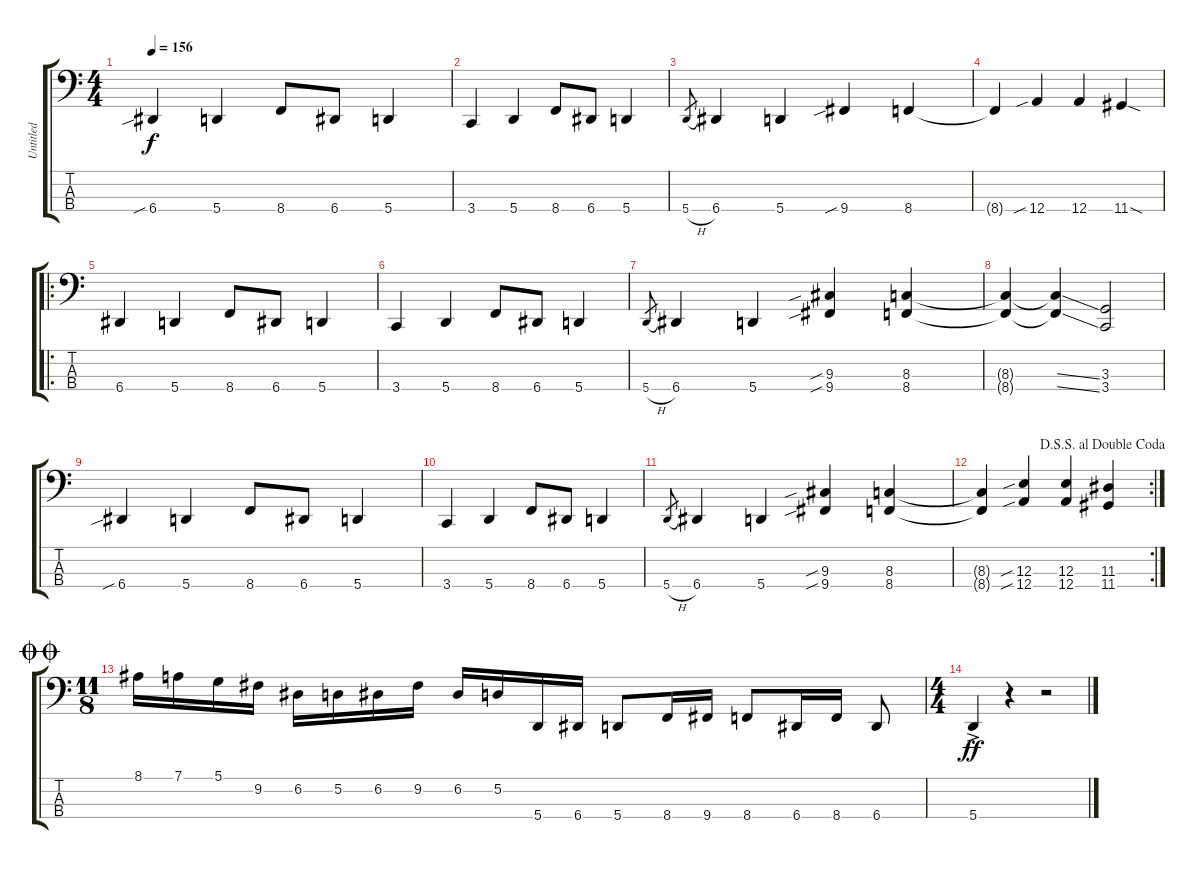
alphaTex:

\track ("Untitled" "Untitled") {instrument electricbassfinger}
\staff {score tabs}
\tuning (D2 A1 E1 A0) {hide}
\ts (4 4)
\tempo 156
\clef f4
\ks c
6.4{sib}.4{dy f} 5.4.4 8.4.8 6.4.8 5.4.4 |
3.4.4 5.4.4 8.4.8 6.4.8 5.4.4 |
5.4{h}.8{gr} 6.4.4 5.4.4 9.4{sib}.4 8.4.4 |
8.4{t}.4 12.4{sib}.4 12.4.4 11.4{sod}.4 |
\ro
6.4.4 5.4.4 8.4.8 6.4.8 5.4.4 |
3.4.4 5.4.4 8.4.8 6.4.8 5.4.4 |
5.4{h}.8{gr} 6.4.4 5.4.4 (9.3{sib} 9.4{sib}).4 (8.3 8.4).4 |
(8.3{t} 8.4{t}).4 (8.3{ss t} 8.4{ss t}).4 (3.3 3.4).2 |
6.4{sib}.4 5.4.4 8.4.8 6.4.8 5.4.4 |
3.4.4 5.4.4 8.4.8 6.4.8 5.4.4 |
5.4{h}.8{gr} 6.4.4 5.4.4 (9.3{sib} 9.4{sib}).4 (8.3 8.4).4 |
\rc 2
\jump dalsegnosegnoaldoublecoda
(8.3{t} 8.4{t}).4 (12.3{sib} 12.4{sib}).4 (12.3 12.4).4 (11.3 11.4).4 |
\ts (11 8)
\jump doublecoda
8.1.16 7.1.16 5.1.16 9.2.16 6.2.16 5.2.16 6.2.16 9.2.16 6.2.16 5.2.16 5.4.16 6.4.16 5.4.8 8.4.16 9.4.16 8.4.8 6.4.16 8.4.16 6.4.8 |
\ts (4 4)
5.4{ac}.4{dy ff} r.4 r.2
